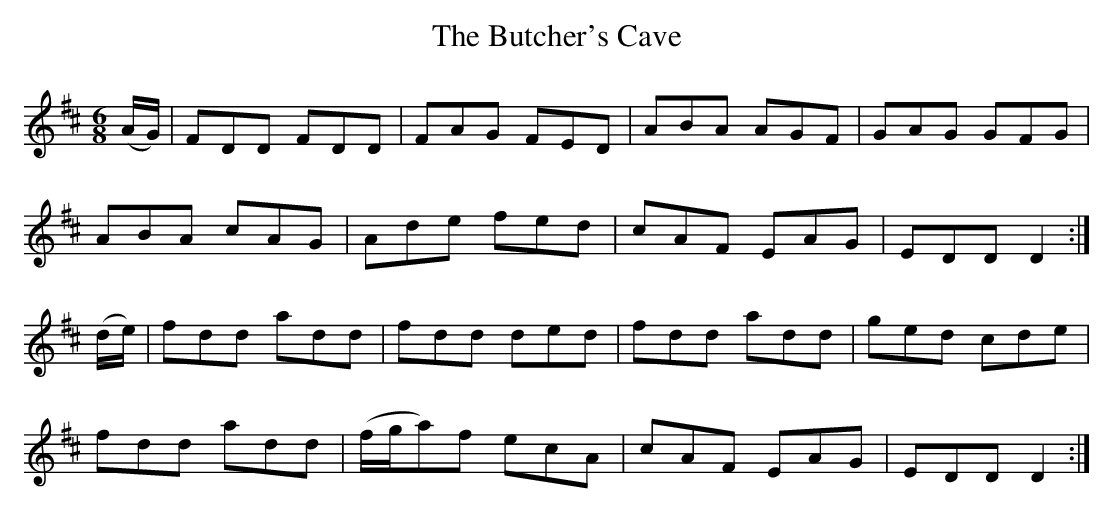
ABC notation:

X:1
T: The Butcher's Cave
M: 6/8
L: 1/8
K: D
(A/G/)|FDD FDD|FAG FED|ABA AGF|GAG GFG|
ABA cAG|Ade fed|cAF EAG|EDD D2:|
(d/e/)|fdd add|fdd ded|fdd add|ged cde|
fdd add|(f/g/a)f ecA|cAF EAG|EDD D2:|
